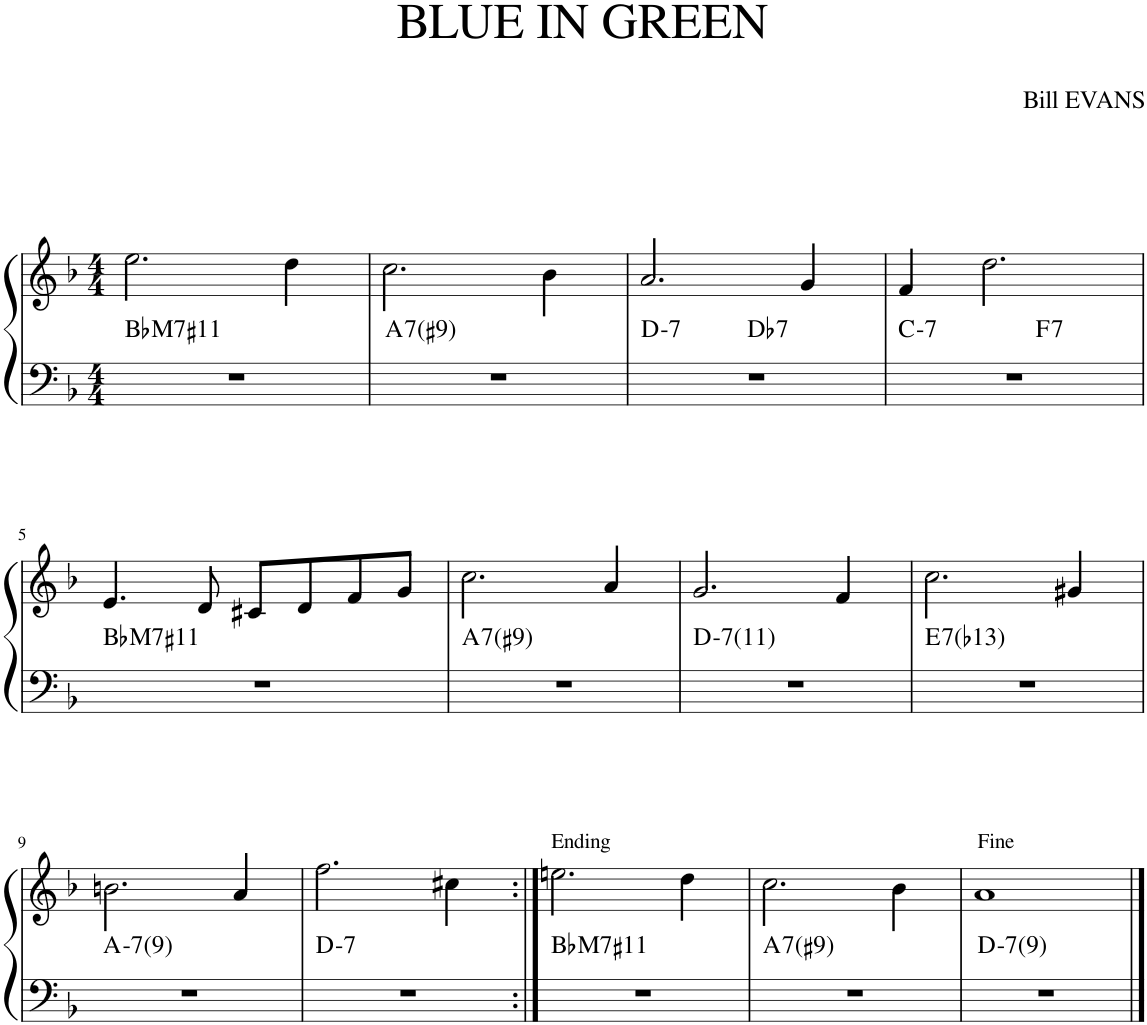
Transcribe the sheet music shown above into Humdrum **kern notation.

**kern	**kern	**harte
*part1	*part1	*part1
*staff2	*staff1	*
*I"Piano	*	*
*I'Pno.	*	*
*clefF4	*clefG2	*
*k[b-]	*k[b-]	*
*M4/4	*M4/4	*
=1	=1	=1
!	!	!LO:H:kt=M7
1r	2.ee\	Bb:maj7(#11)
.	4dd\	.
=2	=2	=2
!	!	!LO:H:kt=7
1r	2.cc\	A:7(#9)
.	4b-\	.
=3	=3	=3
!	!	!LO:H:kt=7
*	*^	*
1r	2.a/	2ryy	D:min7
!	!	!	!LO:H:kt=7
.	.	2ryy	Db:7
.	4g/	.	.
=4	=4	=4	=4
!	!	!	!LO:H:kt=7
1r	4f/	2ryy	C:min7
.	2.dd\	.	.
!	!	!	!LO:H:kt=7
.	.	2ryy	F:7
!!LO:LB:g=z
=5	=5	=5	=5
!	!	!	!LO:H:kt=M7
*	*v	*v	*
1r	4.e/	Bb:maj7(#11)
.	8d/	.
.	8c#X/L	.
.	8d/	.
.	8f/	.
.	8g/J	.
=6	=6	=6
!	!	!LO:H:kt=7
1r	2.cc\	A:7(#9)
.	4a/	.
=7	=7	=7
!	!	!LO:H:kt=7
1r	2.g/	D:min7(11)
.	4f/	.
=8	=8	=8
!	!	!LO:H:kt=7
1r	2.cc\	E:7(b13)
.	4g#X/	.
!!LO:LB:g=z
=9	=9	=9
!	!	!LO:H:kt=7
1r	2.bn\	A:min7(9)
.	4a/	.
=10	=10	=10
!	!	!LO:H:kt=7
1r	2.ff\	D:min7
.	4cc#X\	.
=11:|!	=11:|!	=11:|!
!	!LO:TX:a:t=Ending	!LO:H:kt=M7
1r	2.een\	Bb:maj7(#11)
.	4dd\	.
=12	=12	=12
!	!	!LO:H:kt=7
1r	2.cc\	A:7(#9)
.	4b-\	.
=13	=13	=13
!	!	!LO:H:kt=7
1r	1a	D:min7(9)
==	==	==
*-	*-	*-
